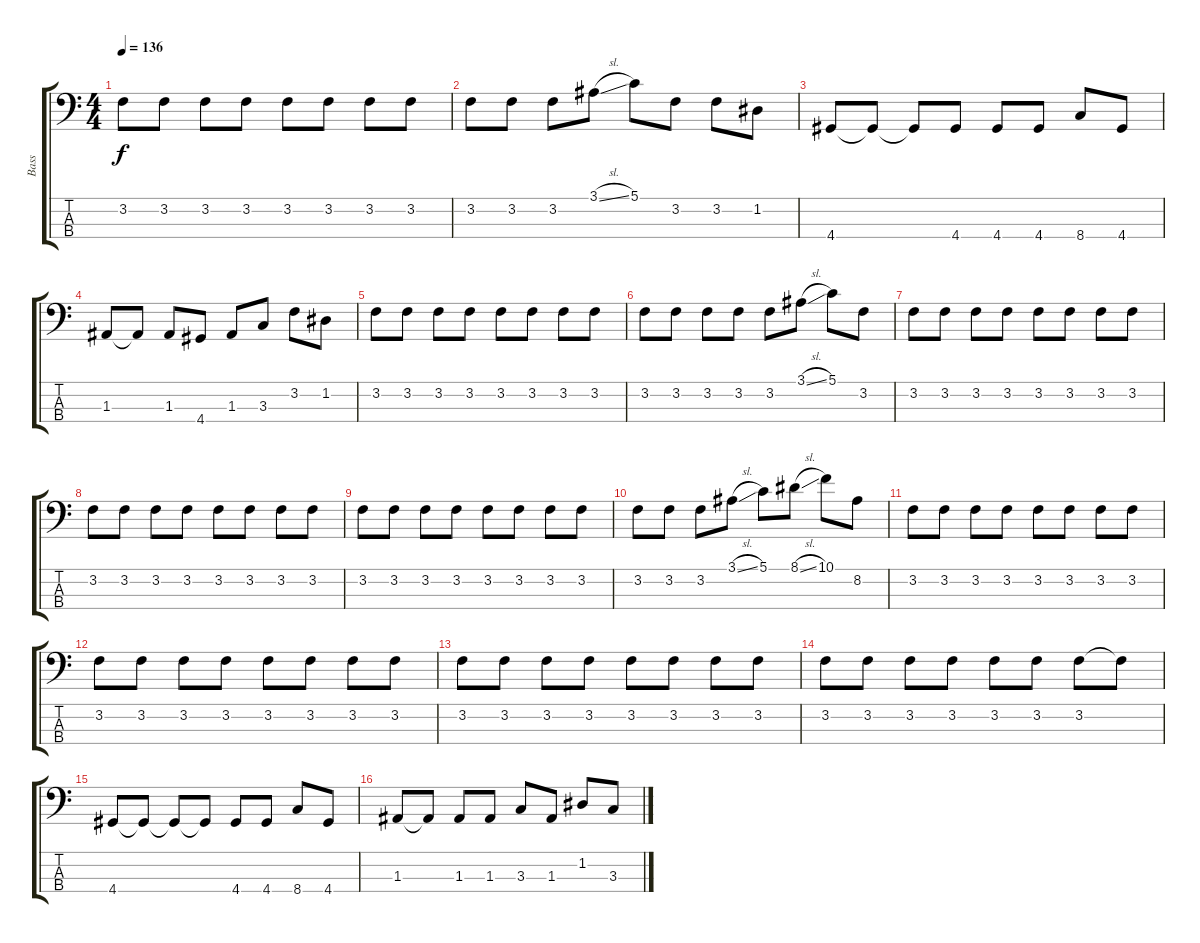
\track ("Bass" "Bass") {instrument electricbassfinger}
\staff {score tabs}
\tuning (G2 D2 A1 E1) {hide}
\ts (4 4)
\tempo 136
\clef f4
\ks c
3.2.8{dy f} 3.2.8 3.2.8 3.2.8 3.2.8 3.2.8 3.2.8 3.2.8 |
3.2.8 3.2.8 3.2.8 3.1{sl}.8 5.1.8 3.2.8 3.2.8 1.2.8 |
4.4.8 4.4{t}.8 4.4{t}.8 4.4.8 4.4.8 4.4.8 8.4.8 4.4.8 |
1.3.8 1.3{t}.8 1.3.8 4.4.8 1.3.8 3.3.8 3.2.8 1.2.8 |
3.2.8 3.2.8 3.2.8 3.2.8 3.2.8 3.2.8 3.2.8 3.2.8 |
3.2.8 3.2.8 3.2.8 3.2.8 3.2.8 3.1{sl}.8 5.1.8 3.2.8 |
3.2.8 3.2.8 3.2.8 3.2.8 3.2.8 3.2.8 3.2.8 3.2.8 |
3.2.8 3.2.8 3.2.8 3.2.8 3.2.8 3.2.8 3.2.8 3.2.8 |
3.2.8 3.2.8 3.2.8 3.2.8 3.2.8 3.2.8 3.2.8 3.2.8 |
3.2.8 3.2.8 3.2.8 3.1{sl}.8 5.1.8 8.1{sl}.8 10.1.8 8.2.8 |
3.2.8 3.2.8 3.2.8 3.2.8 3.2.8 3.2.8 3.2.8 3.2.8 |
3.2.8 3.2.8 3.2.8 3.2.8 3.2.8 3.2.8 3.2.8 3.2.8 |
3.2.8 3.2.8 3.2.8 3.2.8 3.2.8 3.2.8 3.2.8 3.2.8 |
3.2.8 3.2.8 3.2.8 3.2.8 3.2.8 3.2.8 3.2.8 3.2{t}.8 |
4.4.8 4.4{t}.8 4.4{t}.8 4.4{t}.8 4.4.8 4.4.8 8.4.8 4.4.8 |
1.3.8 1.3{t}.8 1.3.8 1.3.8 3.3.8 1.3.8 1.2.8 3.3.8
